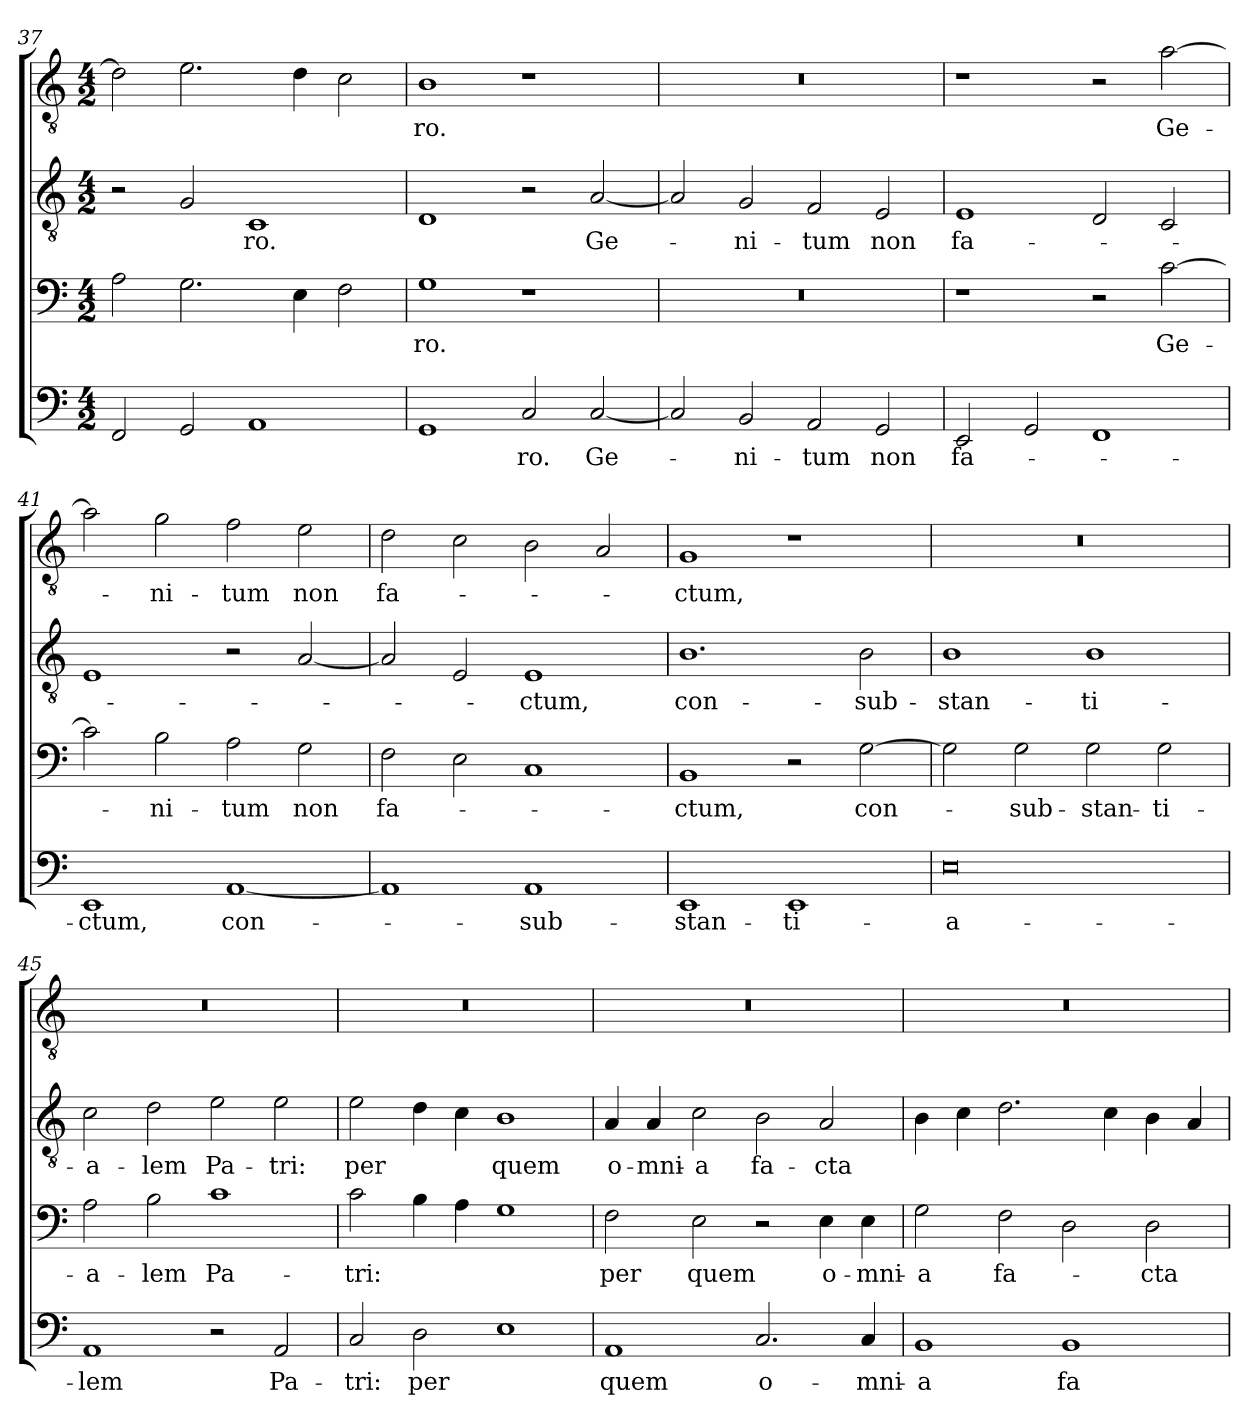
**kern	**text	**kern	**text	**kern	**text	**kern	**text
*part4	*part4	*part3	*part3	*part2	*part2	*part1	*part1
*staff4	*staff4	*staff3	*staff3	*staff2	*staff2	*staff1	*staff1
!!LO:LB:g=z
*clefF4	*	*clefF4	*	*clefGv2	*	*clefGv2	*
*k[]	*	*k[]	*	*k[]	*	*k[]	*
*C:	*	*C:	*	*C:	*	*C:	*
*M4/2	*	*M4/2	*	*M4/2	*	*M4/2	*
=37	=37	=37	=37	=37	=37	=37	=37
2FF/	.	2A\	.	2r	.	2d\]	.
2GG/	.	2.G\	.	2G/	.	2.e\	.
!	!	!	!	!	!LO:LY:b	!	!
1AA	.	.	.	1C	-ro.	.	.
.	.	4E\	.	.	.	4d\	.
.	.	2F\	.	.	.	2c\	.
=38	=38	=38	=38	=38	=38	=38	=38
!	!	!	!LO:LY:b	!	!	!	!LO:LY:b
1GG	.	1G	-ro.	1D	.	1B	-ro.
!	!LO:LY:b	!	!	!	!	!	!
2C/	-ro.	1r	.	2r	.	1r	.
!	!LO:LY:b	!	!	!	!LO:LY:b	!	!
[2C/	Ge-	.	.	[2A/	Ge-	.	.
=39	=39	=39	=39	=39	=39	=39	=39
2C/]	.	0r	.	2A/]	.	0r	.
!	!LO:LY:b	!	!	!	!LO:LY:b	!	!
2BB/	-ni-	.	.	2G/	-ni-	.	.
!	!LO:LY:b	!	!	!	!LO:LY:b	!	!
2AA/	-tum	.	.	2F/	-tum	.	.
!	!LO:LY:b	!	!	!	!LO:LY:b	!	!
2GG/	non	.	.	2E/	non	.	.
=40	=40	=40	=40	=40	=40	=40	=40
!	!LO:LY:b	!	!	!	!LO:LY:b	!	!
2EE/	fa-	1r	.	1E	fa-	1r	.
2GG/	.	.	.	.	.	.	.
1FF	.	2r	.	2D/	.	2r	.
!	!	!	!LO:LY:b	!	!	!	!LO:LY:b
.	.	[2c\	Ge-	2C/	.	[2a\	Ge-
=41	=41	=41	=41	=41	=41	=41	=41
!	!LO:LY:b	!	!	!	!	!	!
1EE	-ctum,	2c\]	.	1E	.	2a\]	.
!	!	!	!LO:LY:b	!	!	!	!LO:LY:b
.	.	2B\	-ni-	.	.	2g\	-ni-
!	!LO:LY:b	!	!LO:LY:b	!	!	!	!LO:LY:b
[1AA	con-	2A\	-tum	2r	.	2f\	-tum
!	!	!	!LO:LY:b	!	!	!	!LO:LY:b
.	.	2G\	non	[2A/	.	2e\	non
=42	=42	=42	=42	=42	=42	=42	=42
!	!	!	!LO:LY:b	!	!	!	!LO:LY:b
1AA]	.	2F\	fa-	2A/]	.	2d\	fa-
.	.	2E\	.	2E/	.	2c\	.
!	!LO:LY:b	!	!	!	!LO:LY:b	!	!
1AA	-sub-	1C	.	1E	-ctum,	2B\	.
.	.	.	.	.	.	2A/	.
!!LO:LB:g=z
=43	=43	=43	=43	=43	=43	=43	=43
!	!LO:LY:b	!	!LO:LY:b	!	!LO:LY:b	!	!LO:LY:b
1EE	-stan-	1BB	-ctum,	1.B	con-	1G	-ctum,
!	!LO:LY:b	!	!	!	!	!	!
1EE	-ti-	2r	.	.	.	1r	.
!	!	!	!LO:LY:b	!	!LO:LY:b	!	!
.	.	[2G\	con-	2B\	-sub-	.	.
=44	=44	=44	=44	=44	=44	=44	=44
!	!LO:LY:b	!	!	!	!LO:LY:b	!	!
0E	-a-	2G\]	.	1B	-stan-	0r	.
!	!	!	!LO:LY:b	!	!	!	!
.	.	2G\	-sub-	.	.	.	.
!	!	!	!LO:LY:b	!	!LO:LY:b	!	!
.	.	2G\	-stan-	1B	-ti-	.	.
!	!	!	!LO:LY:b	!	!	!	!
.	.	2G\	-ti-	.	.	.	.
=45	=45	=45	=45	=45	=45	=45	=45
!	!LO:LY:b	!	!LO:LY:b	!	!LO:LY:b	!	!
1AA	-lem	2A\	-a-	2c\	-a-	0r	.
!	!	!	!LO:LY:b	!	!LO:LY:b	!	!
.	.	2B\	-lem	2d\	-lem	.	.
!	!	!	!LO:LY:b	!	!LO:LY:b	!	!
2r	.	1c	Pa-	2e\	Pa-	.	.
!	!LO:LY:b	!	!	!	!LO:LY:b	!	!
2AA/	Pa-	.	.	2e\	-tri:	.	.
=46	=46	=46	=46	=46	=46	=46	=46
!	!LO:LY:b	!	!LO:LY:b	!	!LO:LY:b	!	!
2C/	-tri:	2c\	-tri:	2e\	per	0r	.
!	!LO:LY:b	!	!	!	!	!	!
2D\	per	4B\	.	4d\	.	.	.
.	.	4A\	.	4c\	.	.	.
!	!	!	!	!	!LO:LY:b	!	!
1E	.	1G	.	1B	quem	.	.
=47	=47	=47	=47	=47	=47	=47	=47
!	!LO:LY:b	!	!LO:LY:b	!	!LO:LY:b	!	!
1AA	quem	2F\	per	4A/	o-	0r	.
!	!	!	!	!	!LO:LY:b	!	!
.	.	.	.	4A/	-mni-	.	.
!	!	!	!LO:LY:b	!	!LO:LY:b	!	!
.	.	2E\	quem	2c\	-a	.	.
!	!LO:LY:b	!	!	!	!LO:LY:b	!	!
2.C/	o-	2r	.	2B\	fa-	.	.
!	!	!	!LO:LY:b	!	!LO:LY:b	!	!
.	.	4E\	o-	2A/	-cta	.	.
!	!LO:LY:b	!	!LO:LY:b	!	!	!	!
4C/	-mni-	4E\	-mni-	.	.	.	.
=48	=48	=48	=48	=48	=48	=48	=48
!	!LO:LY:b	!	!LO:LY:b	!	!	!	!
1BB	-a	2G\	-a	4B\	.	0r	.
.	.	.	.	4c\	.	.	.
!	!	!	!LO:LY:b	!	!	!	!
.	.	2F\	fa-	2.d\	.	.	.
!	!LO:LY:b	!	!	!	!	!	!
1BB	fa-	2D\	.	.	.	.	.
.	.	.	.	4c\	.	.	.
!	!	!	!LO:LY:b	!	!	!	!
.	.	2D\	-cta	4B\	.	.	.
.	.	.	.	4A/	.	.	.
=	=	=	=	=	=	=	=
*-	*-	*-	*-	*-	*-	*-	*-
